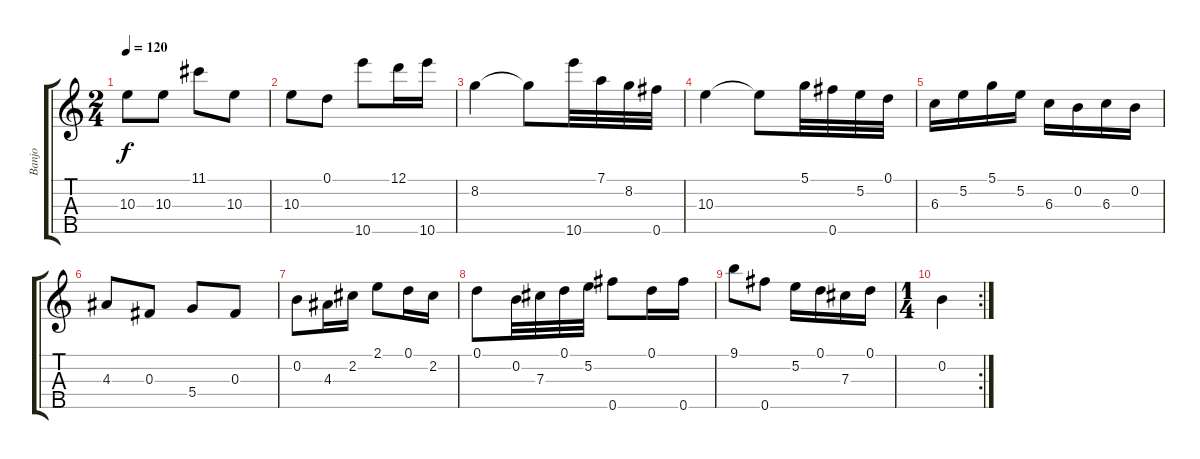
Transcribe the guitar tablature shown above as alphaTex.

\track ("Banjo" "Banjo") {instrument banjo}
\staff {score tabs}
\tuning (D4 B3 Gb3 D3 Gb4) {hide}
\displaytranspose 12
\ts (2 4)
\tempo 120
\clef g2
\ks c
10.3.8{dy f} 10.3.8 11.1.8 10.3.8 |
10.3.8 0.1.8 10.5.8 12.1.16 10.5.16 |
8.2.4 8.2{t}.8 10.5.32 7.1.32 8.2.32 0.5.32 |
10.3.4 10.3{t}.8 5.1.32 0.5.32 5.2.32 0.1.32 |
6.3.16 5.2.16 5.1.16 5.2.16 6.3.16 0.2.16 6.3.16 0.2.16 |
4.3.8 0.3.8 5.4.8 0.3.8 |
0.2.8 4.3.16 2.2.16 2.1.8 0.1.16 2.2.16 |
0.1.8 0.2.32 7.3.32 0.1.32 5.2.32 0.5.8 0.1.16 0.5.16 |
9.1.8 0.5.8 5.2.16 0.1.16 7.3.16 0.1.16 |
\rc 2
\ts (1 4)
0.2.4
